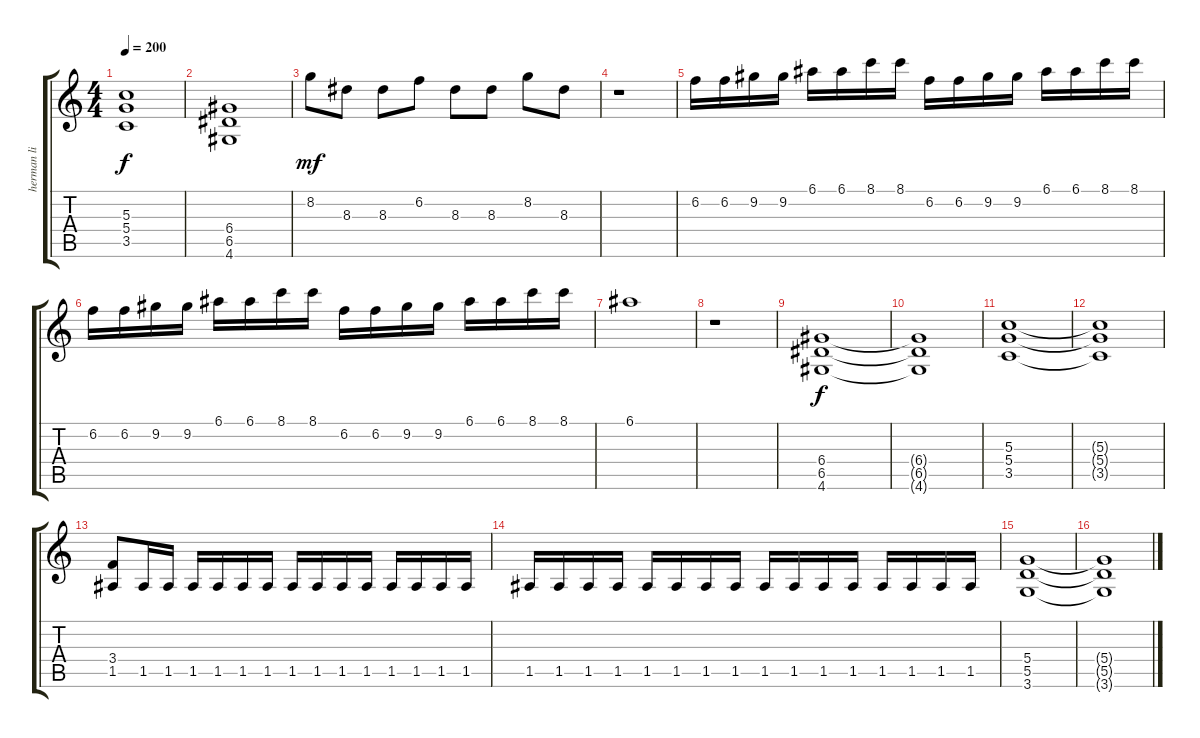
\track ("herman li lead" "herman li ") {instrument distortionguitar}
\staff {score tabs}
\tuning (E4 B3 G3 D3 A2 E2) {hide}
\ts (4 4)
\tempo 200
\clef g2
\ks aminor
(5.3 5.4 3.5).1{dy f} |
(6.4 6.5 4.6).1 |
8.2.8{dy mf} 8.3.8 8.3.8 6.2.8 8.3.8 8.3.8 8.2.8 8.3.8 |
r.1 |
6.2.16 6.2.16 9.2.16 9.2.16 6.1.16 6.1.16 8.1.16 8.1.16 6.2.16 6.2.16 9.2.16 9.2.16 6.1.16 6.1.16 8.1.16 8.1.16 |
6.2.16 6.2.16 9.2.16 9.2.16 6.1.16 6.1.16 8.1.16 8.1.16 6.2.16 6.2.16 9.2.16 9.2.16 6.1.16 6.1.16 8.1.16 8.1.16 |
6.1.1 |
r.1 |
(6.4 6.5 4.6).1{dy f} |
(6.4{t} 6.5{t} 4.6{t}).1 |
(5.3 5.4 3.5).1 |
(5.3{t} 5.4{t} 3.5{t}).1 |
(3.4 1.5).8 1.5.16 1.5.16 1.5.16 1.5.16 1.5.16 1.5.16 1.5.16 1.5.16 1.5.16 1.5.16 1.5.16 1.5.16 1.5.16 1.5.16 |
1.5.16 1.5.16 1.5.16 1.5.16 1.5.16 1.5.16 1.5.16 1.5.16 1.5.16 1.5.16 1.5.16 1.5.16 1.5.16 1.5.16 1.5.16 1.5.16 |
(5.4 5.5 3.6).1 |
(5.4{t} 5.5{t} 3.6{t}).1
